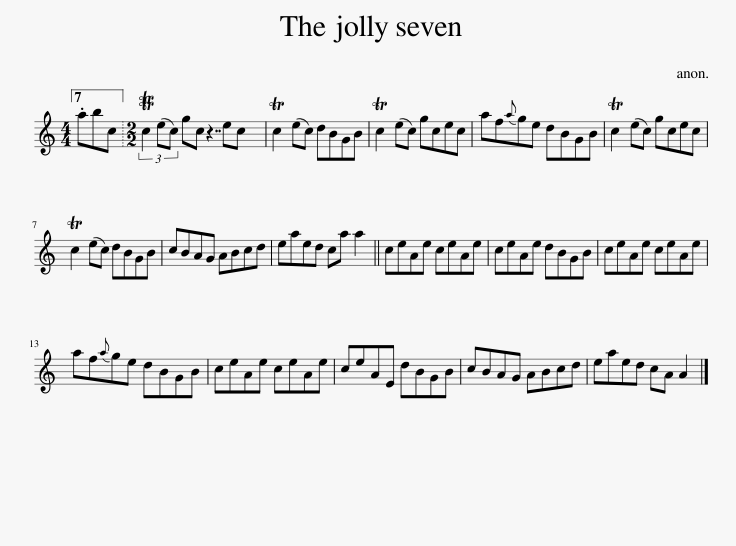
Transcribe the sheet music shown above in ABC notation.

X:1
L:1/8
M:4/4
I:linebreak $
K:C
V:1 treble
V:1
 .abc ||[M:2/2] (3Tc2 (ec) gc ec x/12 | Tc2 (ec) dBGB | Tc2 (ec) gcec | af{a}ge dBGB | %5
 Tc2 (ec) gcec |$ Tc2 (ec) dBGB | cBAG ABcd | eaed ca a2 || ceAe ceAe | %10
 ceAe dBGB | ceAe ceAe |$ af{a}ge dBGB | ceAe ceAe | ceAE dBGB | %15
 cBAG ABcd | eaed cA A2 |] %17
